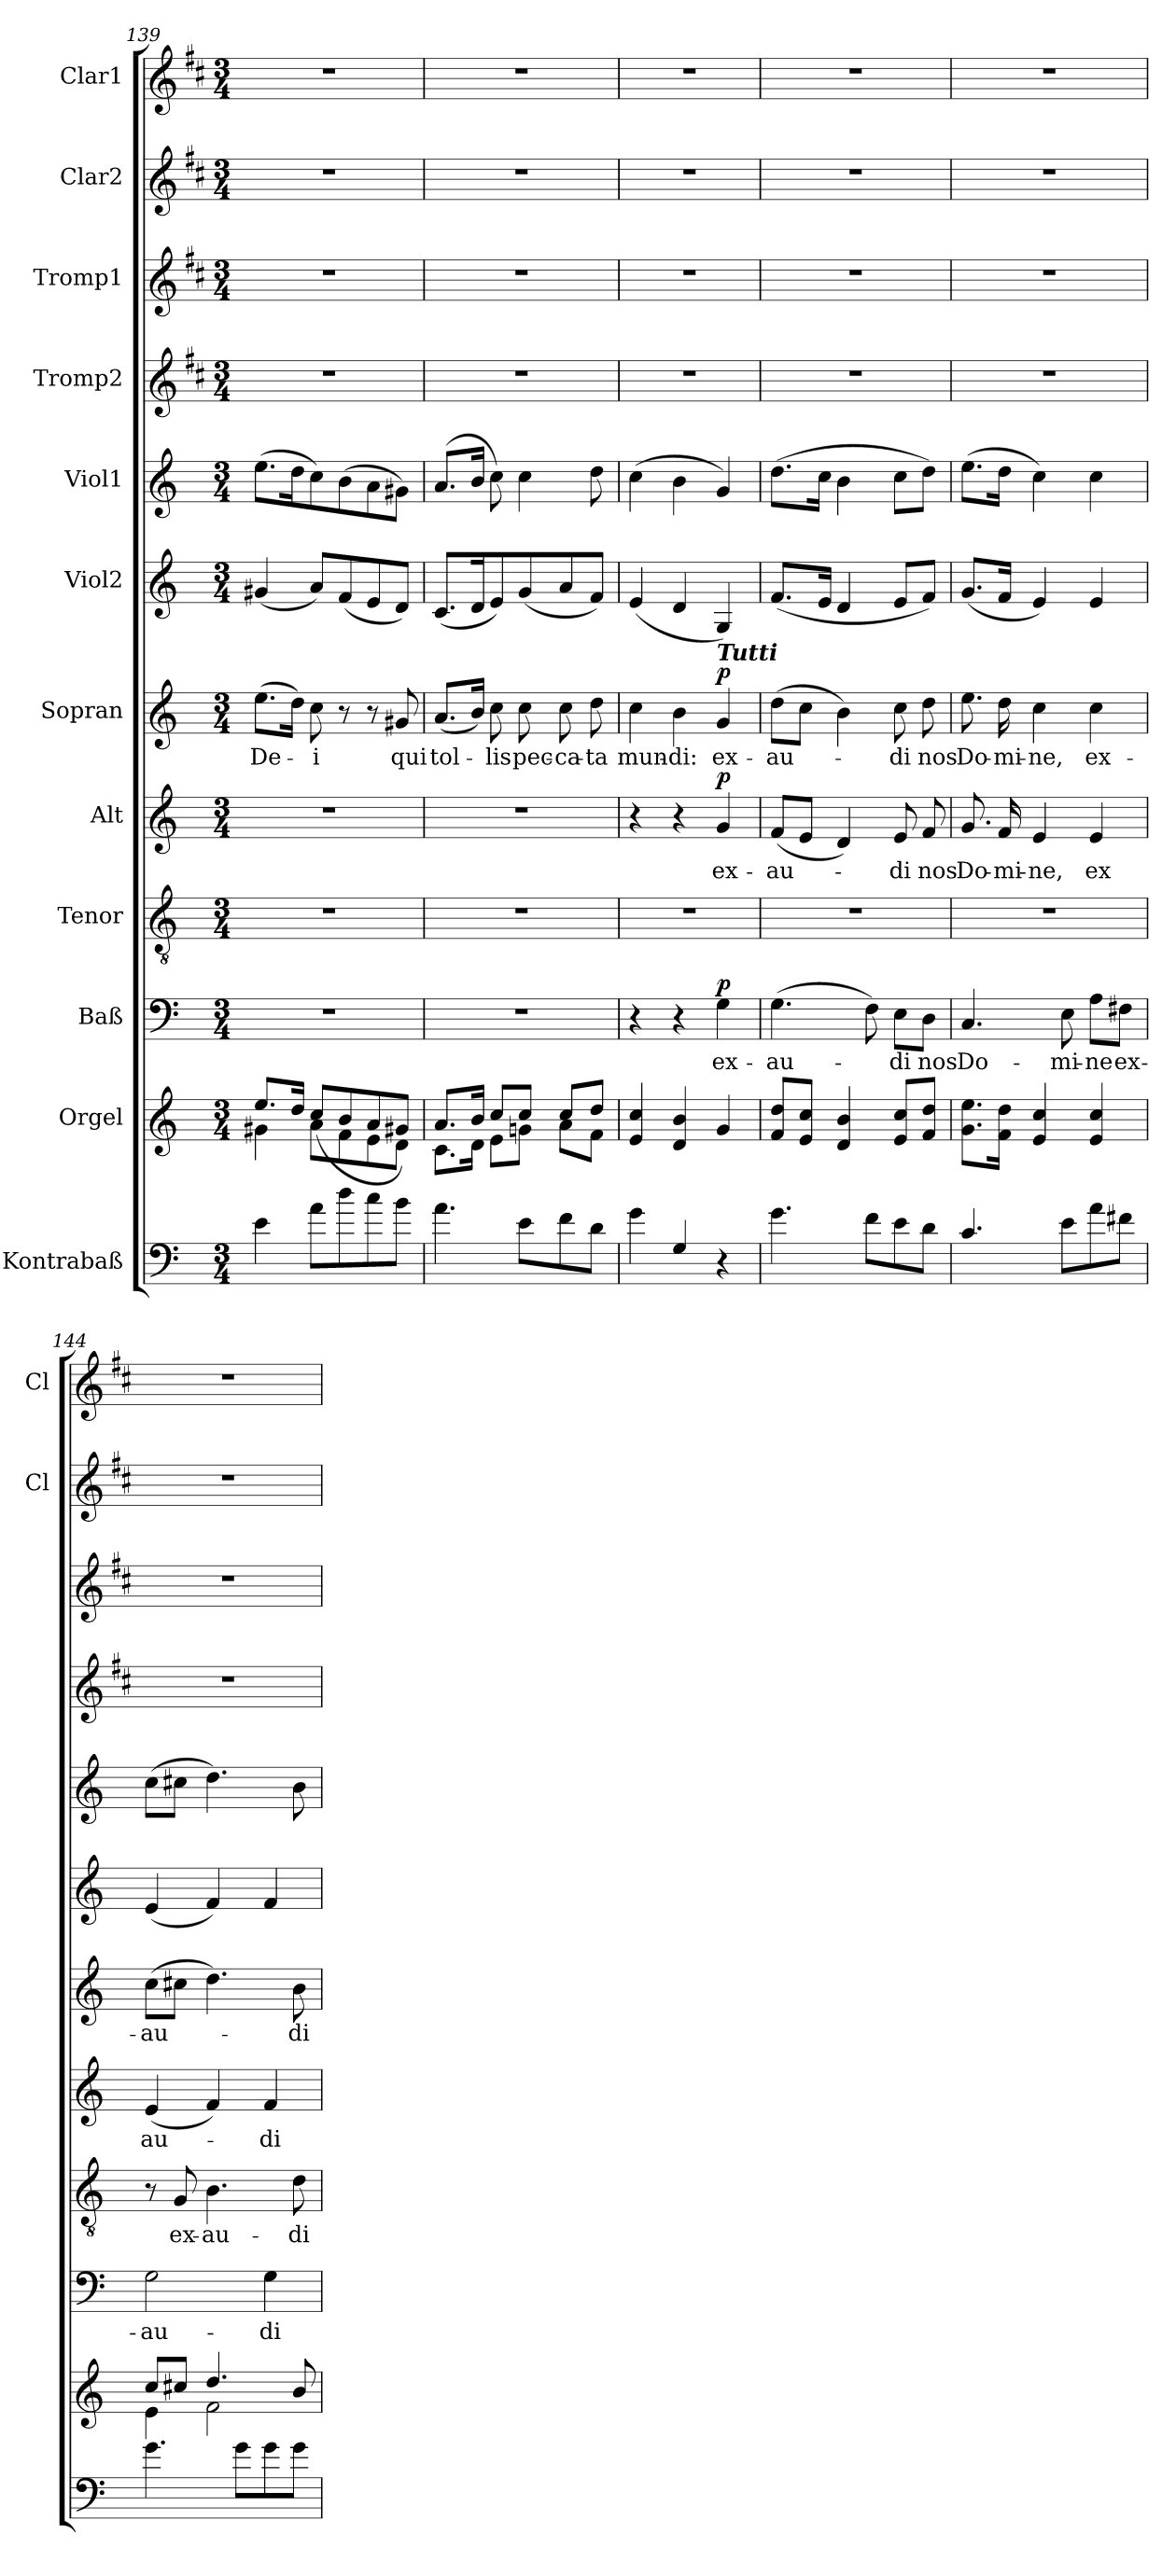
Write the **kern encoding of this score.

**kern	**kern	**kern	**text	**dynam	**kern	**text	**kern	**text	**dynam	**kern	**text	**dynam	**kern	**kern	**kern	**kern	**kern	**kern
*part12	*part11	*part10	*part10	*part10	*part9	*part9	*part8	*part8	*part8	*part7	*part7	*part7	*part6	*part5	*part4	*part3	*part2	*part1
*staff12	*staff11	*staff10	*staff10	*staff10	*staff9	*staff9	*staff8	*staff8	*staff8	*staff7	*staff7	*staff7	*staff6	*staff5	*staff4	*staff3	*staff2	*staff1
*I"Kontrabaß	*I"Orgel	*I"Baß	*	*	*I"Tenor	*	*I"Alt	*	*	*I"Sopran	*	*	*I"Viol2	*I"Viol1	*I"Tromp2	*I"Tromp1	*I"Clar2	*I"Clar1
*	*	*	*	*	*	*	*	*	*	*	*	*	*	*	*	*	*I'Cl	*I'Cl
!!LO:PB:g=z
*clefF4	*clefG2	*clefF4	*	*	*clefGv2	*	*clefG2	*	*	*clefG2	*	*	*clefG2	*clefG2	*clefG2	*clefG2	*clefG2	*clefG2
*ITrd7c12	*	*	*	*	*	*	*	*	*	*	*	*	*	*	*ITrd1c2	*ITrd1c2	*ITrd1c2	*ITrd1c2
*k[]	*k[]	*k[]	*	*	*k[]	*	*k[]	*	*	*k[]	*	*	*k[]	*k[]	*k[]	*k[]	*k[]	*k[]
*C:	*C:	*C:	*	*	*C:	*	*C:	*	*	*C:	*	*	*C:	*C:	*C:	*C:	*C:	*C:
*M3/4	*M3/4	*M3/4	*	*	*M3/4	*	*M3/4	*	*	*M3/4	*	*	*M3/4	*M3/4	*M3/4	*M3/4	*M3/4	*M3/4
=139	=139	=139	=139	=139	=139	=139	=139	=139	=139	=139	=139	=139	=139	=139	=139	=139	=139	=139
*	*^	*	*	*	*	*	*	*	*	*	*	*	*	*	*	*	*	*
!	!	!	!	!	!	!	!	!	!	!	!	!LO:LY:b	!	!	!	!	!	!	!
4E\	4g#X\	8.ee/L	2.r	.	.	2.r	.	2.r	.	.	(>8.ee\L	De-	.	(<4g#X/	(>8.ee\L	2.r	2.r	2.r	2.r
.	.	16dd/Jk	.	.	.	.	.	.	.	.	16dd\Jk)	.	.	.	16dd\k	.	.	.	.
!	!	!	!	!	!	!	!	!	!	!	!	!LO:LY:b	!	!	!	!	!	!	!
8A\L	8a\L	(>8cc/L	.	.	.	.	.	.	.	.	8cc\	-i	.	8a/L)	8cc\)	.	.	.	.
8d\	8f\	8b/	.	.	.	.	.	.	.	.	8r	.	.	(<8f/	(>8b\	.	.	.	.
8c\	8e\	8a/	.	.	.	.	.	.	.	.	8r	.	.	8e/	8a\	.	.	.	.
!	!	!	!	!	!	!	!	!	!	!	!	!LO:LY:b	!	!	!	!	!	!	!
8B\J	8d\J	8g#X/J)	.	.	.	.	.	.	.	.	8g#X/	qui	.	8d/J)	8g#X\J)	.	.	.	.
=140	=140	=140	=140	=140	=140	=140	=140	=140	=140	=140	=140	=140	=140	=140	=140	=140	=140	=140	=140
!	!	!	!	!	!	!	!	!	!	!	!	!LO:LY:b	!	!	!	!	!	!	!
4.A\	8.c\L	8.a/L	2.r	.	.	2.r	.	2.r	.	.	(<8.a/L	tol-	.	(<8.c/L	(<8.a/L	2.r	2.r	2.r	2.r
.	16d\Jk	16b/Jk	.	.	.	.	.	.	.	.	16b/Jk)	.	.	16d/k	16b/Jk	.	.	.	.
!	!	!	!	!	!	!	!	!	!	!	!	!LO:LY:b	!	!	!	!	!	!	!
.	8e\L	8cc/L	.	.	.	.	.	.	.	.	8cc\	-lis	.	8e/)	8cc\)	.	.	.	.
!	!	!	!	!	!	!	!	!	!	!	!	!LO:LY:b	!	!	!	!	!	!	!
8E\L	8gn\J	8cc/J	.	.	.	.	.	.	.	.	8cc\	pec-	.	(<8g/	4cc\	.	.	.	.
!	!	!	!	!	!	!	!	!	!	!	!	!LO:LY:b	!	!	!	!	!	!	!
8F\	8a\L	8cc/L	.	.	.	.	.	.	.	.	8cc\	-ca-	.	8a/	.	.	.	.	.
!	!	!	!	!	!	!	!	!	!	!	!	!LO:LY:b	!	!	!	!	!	!	!
8D\J	8f\J	8dd/J	.	.	.	.	.	.	.	.	8dd\	-ta	.	8f/J)	8dd\	.	.	.	.
=141	=141	=141	=141	=141	=141	=141	=141	=141	=141	=141	=141	=141	=141	=141	=141	=141	=141	=141	=141
!	!	!	!	!	!	!	!	!	!	!	!	!LO:LY:b	!	!	!	!	!	!	!
*	*v	*v	*	*	*	*	*	*	*	*	*	*	*	*	*	*	*	*	*
4G\	4e/ 4cc/	4r	.	.	2.r	.	4r	.	.	4cc\	mun-	.	(<4e/	(>4cc\	2.r	2.r	2.r	2.r
!	!	!	!	!	!	!	!	!	!	!	!LO:LY:b	!	!	!	!	!	!	!
4GG/	4d/ 4b/	4r	.	.	.	.	4r	.	.	4b\	-di:	.	4d/	4b\	.	.	.	.
!	!	!	!	!	!	!	!	!	!	!LO:TX:a:Bi:t=Tutti	!	!	!	!	!	!	!	!
!	!	!	!LO:LY:b	!LO:DY:a	!	!	!	!LO:LY:b	!LO:DY:a	!	!LO:LY:b	!LO:DY:a	!	!	!	!	!	!
4r	4g/	4G\	ex-	p	.	.	4g/	ex-	p	4g/	ex-	p	4G/)	4g/)	.	.	.	.
=142	=142	=142	=142	=142	=142	=142	=142	=142	=142	=142	=142	=142	=142	=142	=142	=142	=142	=142
!	!	!	!LO:LY:b	!	!	!	!	!LO:LY:b	!	!	!LO:LY:b	!	!	!	!	!	!	!
4.G\	8f/ 8dd/L	(>4.G\	-au-	.	2.r	.	(<8f/L	-au-	.	(>8dd\L	-au-	.	(<8.f/L	(>8.dd\L	2.r	2.r	2.r	2.r
.	8e/ 8cc/J	.	.	.	.	.	8e/J	.	.	8cc\J	.	.	.	.	.	.	.	.
.	.	.	.	.	.	.	.	.	.	.	.	.	16e/Jk	16cc\Jk	.	.	.	.
.	4d/ 4b/	.	.	.	.	.	4d/)	.	.	4b\)	.	.	4d/	4b\	.	.	.	.
8F\L	.	8F\)	.	.	.	.	.	.	.	.	.	.	.	.	.	.	.	.
!	!	!	!LO:LY:b	!	!	!	!	!LO:LY:b	!	!	!LO:LY:b	!	!	!	!	!	!	!
8E\	8e/ 8cc/L	8E\L	-di	.	.	.	8e/	-di	.	8cc\	-di	.	8e/L	8cc\L	.	.	.	.
!	!	!	!LO:LY:b	!	!	!	!	!LO:LY:b	!	!	!LO:LY:b	!	!	!	!	!	!	!
8D\J	8f/ 8dd/J	8D\J	nos	.	.	.	8f/	nos	.	8dd\	nos	.	8f/J)	8dd\J)	.	.	.	.
!!LO:PB:g=z
=143	=143	=143	=143	=143	=143	=143	=143	=143	=143	=143	=143	=143	=143	=143	=143	=143	=143	=143
!	!	!	!LO:LY:b	!	!	!	!	!LO:LY:b	!	!	!LO:LY:b	!	!	!	!	!	!	!
4.C/	8.g\ 8.ee\L	4.C/	Do-	.	2.r	.	8.g/	Do-	.	8.ee\	Do-	.	(<8.g/L	(>8.ee\L	2.r	2.r	2.r	2.r
!	!	!	!	!	!	!	!	!LO:LY:b	!	!	!LO:LY:b	!	!	!	!	!	!	!
.	16f\ 16dd\Jk	.	.	.	.	.	16f/	-mi-	.	16dd\	-mi-	.	16f/Jk	16dd\Jk	.	.	.	.
!	!	!	!	!	!	!	!	!LO:LY:b	!	!	!LO:LY:b	!	!	!	!	!	!	!
.	4e/ 4cc/	.	.	.	.	.	4e/	-ne,	.	4cc\	-ne,	.	4e/)	4cc\)	.	.	.	.
!	!	!	!LO:LY:b	!	!	!	!	!	!	!	!	!	!	!	!	!	!	!
8E\L	.	8E\	-mi-	.	.	.	.	.	.	.	.	.	.	.	.	.	.	.
!	!	!	!LO:LY:b	!	!	!	!	!LO:LY:b	!	!	!LO:LY:b	!	!	!	!	!	!	!
8A\	4e/ 4cc/	8A\L	-ne	.	.	.	4e/	ex	.	4cc\	ex-	.	4e/	4cc\	.	.	.	.
!	!	!	!LO:LY:b	!	!	!	!	!	!	!	!	!	!	!	!	!	!	!
8F#X\J	.	8F#X\J	ex-	.	.	.	.	.	.	.	.	.	.	.	.	.	.	.
=144	=144	=144	=144	=144	=144	=144	=144	=144	=144	=144	=144	=144	=144	=144	=144	=144	=144	=144
*	*^	*	*	*	*	*	*	*	*	*	*	*	*	*	*	*	*	*
!	!	!	!	!LO:LY:b	!	!	!	!	!LO:LY:b	!	!	!LO:LY:b	!	!	!	!	!	!	!
4.G\	4e\	8cc/L	2G\	-au-	.	8r	.	(<4e/	au-	.	(>8cc\L	-au-	.	(<4e/	(>8cc\L	2.r	2.r	2.r	2.r
!	!	!	!	!	!	!	!LO:LY:b	!	!	!	!	!	!	!	!	!	!	!	!
.	.	8cc#X/J	.	.	.	8G/	ex-	.	.	.	8cc#X\J	.	.	.	8cc#X\J	.	.	.	.
!	!	!	!	!	!	!	!LO:LY:b	!	!	!	!	!	!	!	!	!	!	!	!
.	2f\	4.dd/	.	.	.	4.B\	-au-	4f/)	.	.	4.dd\)	.	.	4f/)	4.dd\)	.	.	.	.
8G\L	.	.	.	.	.	.	.	.	.	.	.	.	.	.	.	.	.	.	.
!	!	!	!	!LO:LY:b	!	!	!	!	!LO:LY:b	!	!	!	!	!	!	!	!	!	!
8G\	.	.	4G\	-di	.	.	.	4f/	-di	.	.	.	.	4f/	.	.	.	.	.
!	!	!	!	!	!	!	!LO:LY:b	!	!	!	!	!LO:LY:b	!	!	!	!	!	!	!
8G\J	.	8b/	.	.	.	8d\	-di	.	.	.	8b\	-di	.	.	8b\	.	.	.	.
*	*v	*v	*	*	*	*	*	*	*	*	*	*	*	*	*	*	*	*	*
=	=	=	=	=	=	=	=	=	=	=	=	=	=	=	=	=	=	=
*-	*-	*-	*-	*-	*-	*-	*-	*-	*-	*-	*-	*-	*-	*-	*-	*-	*-	*-
